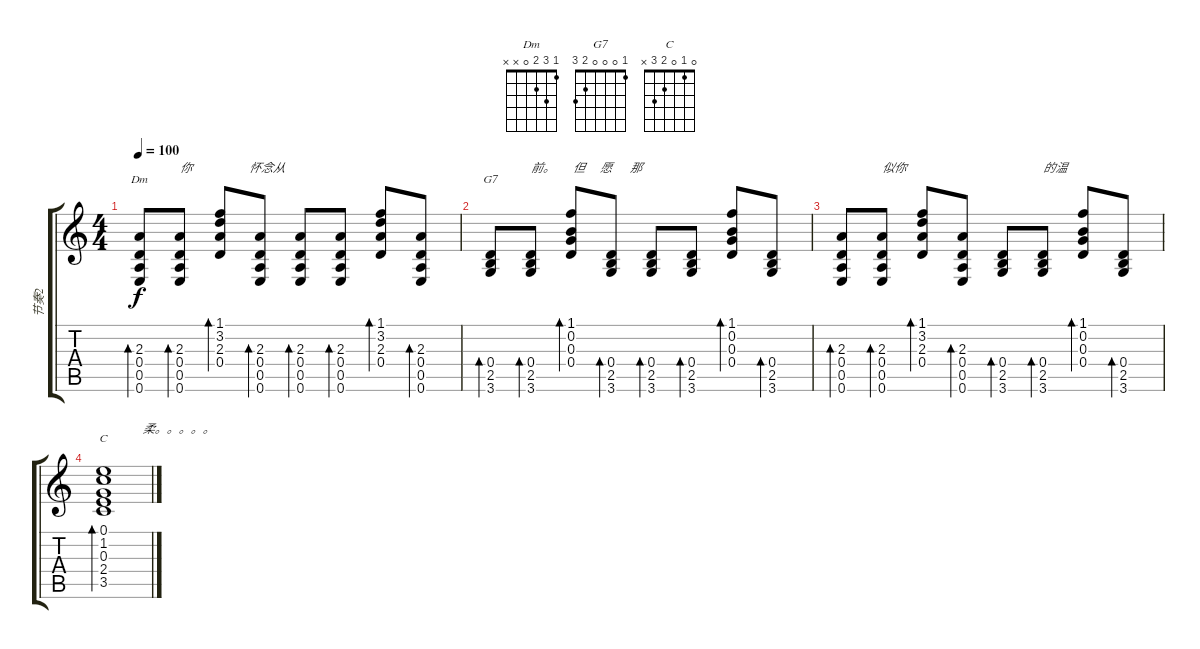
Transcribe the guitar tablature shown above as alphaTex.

\track ("节奏2" "节奏2") {instrument electricguitarclean}
\staff {score tabs}
\tuning (E4 B3 G3 D3 A2 E2) {hide}
\chord ("Dm" 1 3 2 0 x x)
\chord ("G7" 1 0 0 0 2 3)
\chord ("C" 0 1 0 2 3 x)
\ts (4 4)
\tempo 100
\clef g2
\ks c
(2.3 0.4 0.5 0.6).8{bd 60 ch "Dm" dy f} (2.3 0.4 0.5 0.6).8{bd 60 txt "你                   怀念从"} (1.1 3.2 2.3 0.4).8{bd 60} (2.3 0.4 0.5 0.6).8{bd 60} (2.3 0.4 0.5 0.6).8{bd 60} (2.3 0.4 0.5 0.6).8{bd 60} (1.1 3.2 2.3 0.4).8{bd 60} (2.3 0.4 0.5 0.6).8{bd 60} |
(0.4 2.5 3.6).8{bd 60 ch "G7"} (0.4 2.5 3.6).8{bd 60 txt "前。      但     愿      那"} (1.1 0.2 0.3 0.4).8{bd 60} (0.4 2.5 3.6).8{bd 60} (0.4 2.5 3.6).8{bd 60} (0.4 2.5 3.6).8{bd 60} (1.1 0.2 0.3 0.4).8{bd 60} (0.4 2.5 3.6).8{bd 60} |
(2.3 0.4 0.5 0.6).8{bd 60} (2.3 0.4 0.5 0.6).8{bd 60 txt "似你"} (1.1 3.2 2.3 0.4).8{bd 60} (2.3 0.4 0.5 0.6).8{bd 60} (0.4 2.5 3.6).8{bd 60} (0.4 2.5 3.6).8{bd 60 txt "的温"} (1.1 0.2 0.3 0.4).8{bd 60} (0.4 2.5 3.6).8{bd 60} |
(0.1 1.2 0.3 2.4 3.5).1{bd 480 ch "C" txt "             柔。。。。。"}
